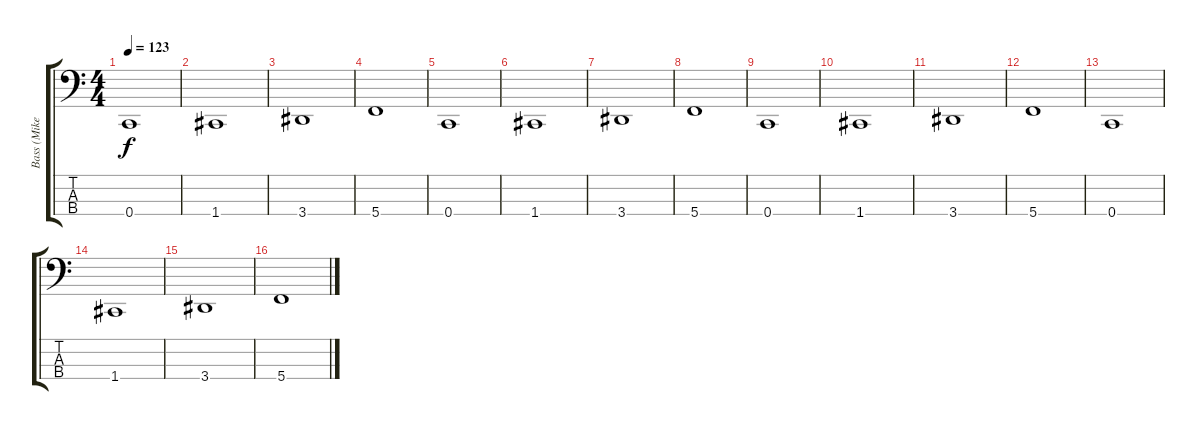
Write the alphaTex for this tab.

\track ("Bass (Mike)" "Bass (Mike") {instrument electricbassfinger}
\staff {score tabs}
\tuning (F2 C2 G1 C1) {hide}
\ts (4 4)
\tempo 123
\clef f4
\ks c
0.4.1{dy f} |
1.4.1 |
3.4.1 |
5.4.1 |
0.4.1 |
1.4.1 |
3.4.1 |
5.4.1 |
0.4.1 |
1.4.1 |
3.4.1 |
5.4.1 |
0.4.1 |
1.4.1 |
3.4.1 |
5.4.1
